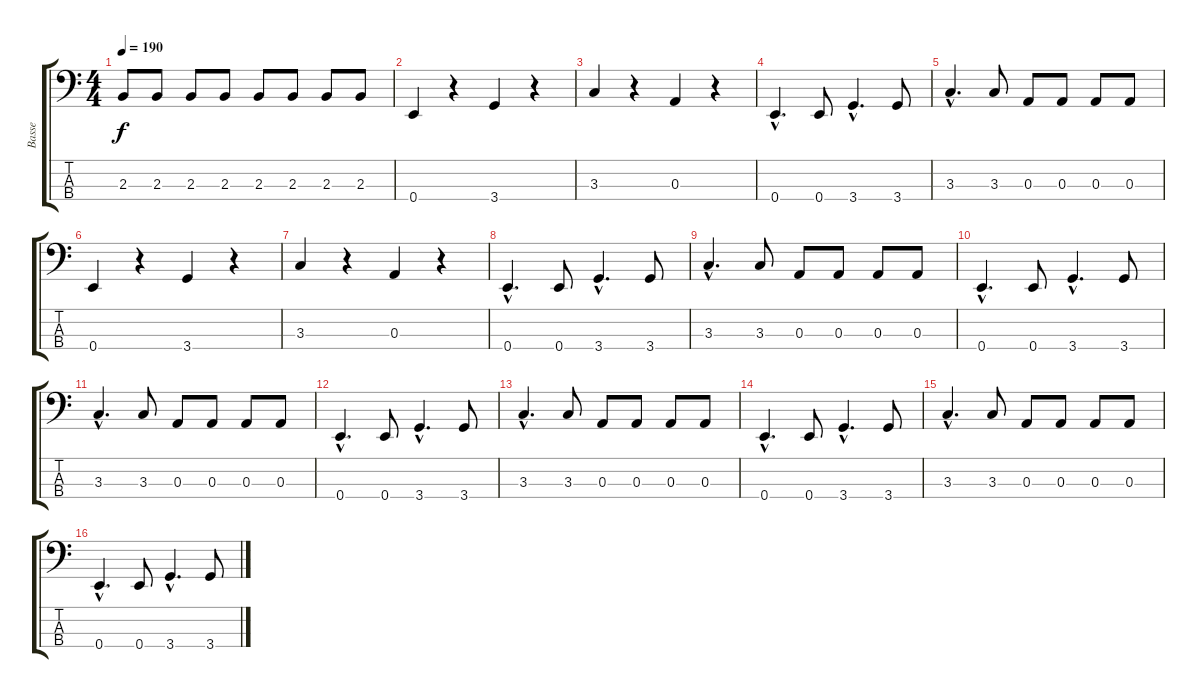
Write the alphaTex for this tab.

\track ("Basse" "Basse") {instrument electricbasspick}
\staff {score tabs}
\tuning (G2 D2 A1 E1) {hide}
\ts (4 4)
\tempo 190
\clef f4
\ks c
2.3.8{dy f} 2.3.8 2.3.8 2.3.8 2.3.8 2.3.8 2.3.8 2.3.8 |
0.4.4 r.4 3.4.4 r.4 |
3.3.4 r.4 0.3.4 r.4 |
0.4{hac}.4{d} 0.4.8 3.4{hac}.4{d} 3.4.8 |
3.3{hac}.4{d} 3.3.8 0.3.8 0.3.8 0.3.8 0.3.8 |
0.4.4 r.4 3.4.4 r.4 |
3.3.4 r.4 0.3.4 r.4 |
0.4{hac}.4{d} 0.4.8 3.4{hac}.4{d} 3.4.8 |
3.3{hac}.4{d} 3.3.8 0.3.8 0.3.8 0.3.8 0.3.8 |
0.4{hac}.4{d} 0.4.8 3.4{hac}.4{d} 3.4.8 |
3.3{hac}.4{d} 3.3.8 0.3.8 0.3.8 0.3.8 0.3.8 |
0.4{hac}.4{d} 0.4.8 3.4{hac}.4{d} 3.4.8 |
3.3{hac}.4{d} 3.3.8 0.3.8 0.3.8 0.3.8 0.3.8 |
0.4{hac}.4{d} 0.4.8 3.4{hac}.4{d} 3.4.8 |
3.3{hac}.4{d} 3.3.8 0.3.8 0.3.8 0.3.8 0.3.8 |
0.4{hac}.4{d} 0.4.8 3.4{hac}.4{d} 3.4.8
